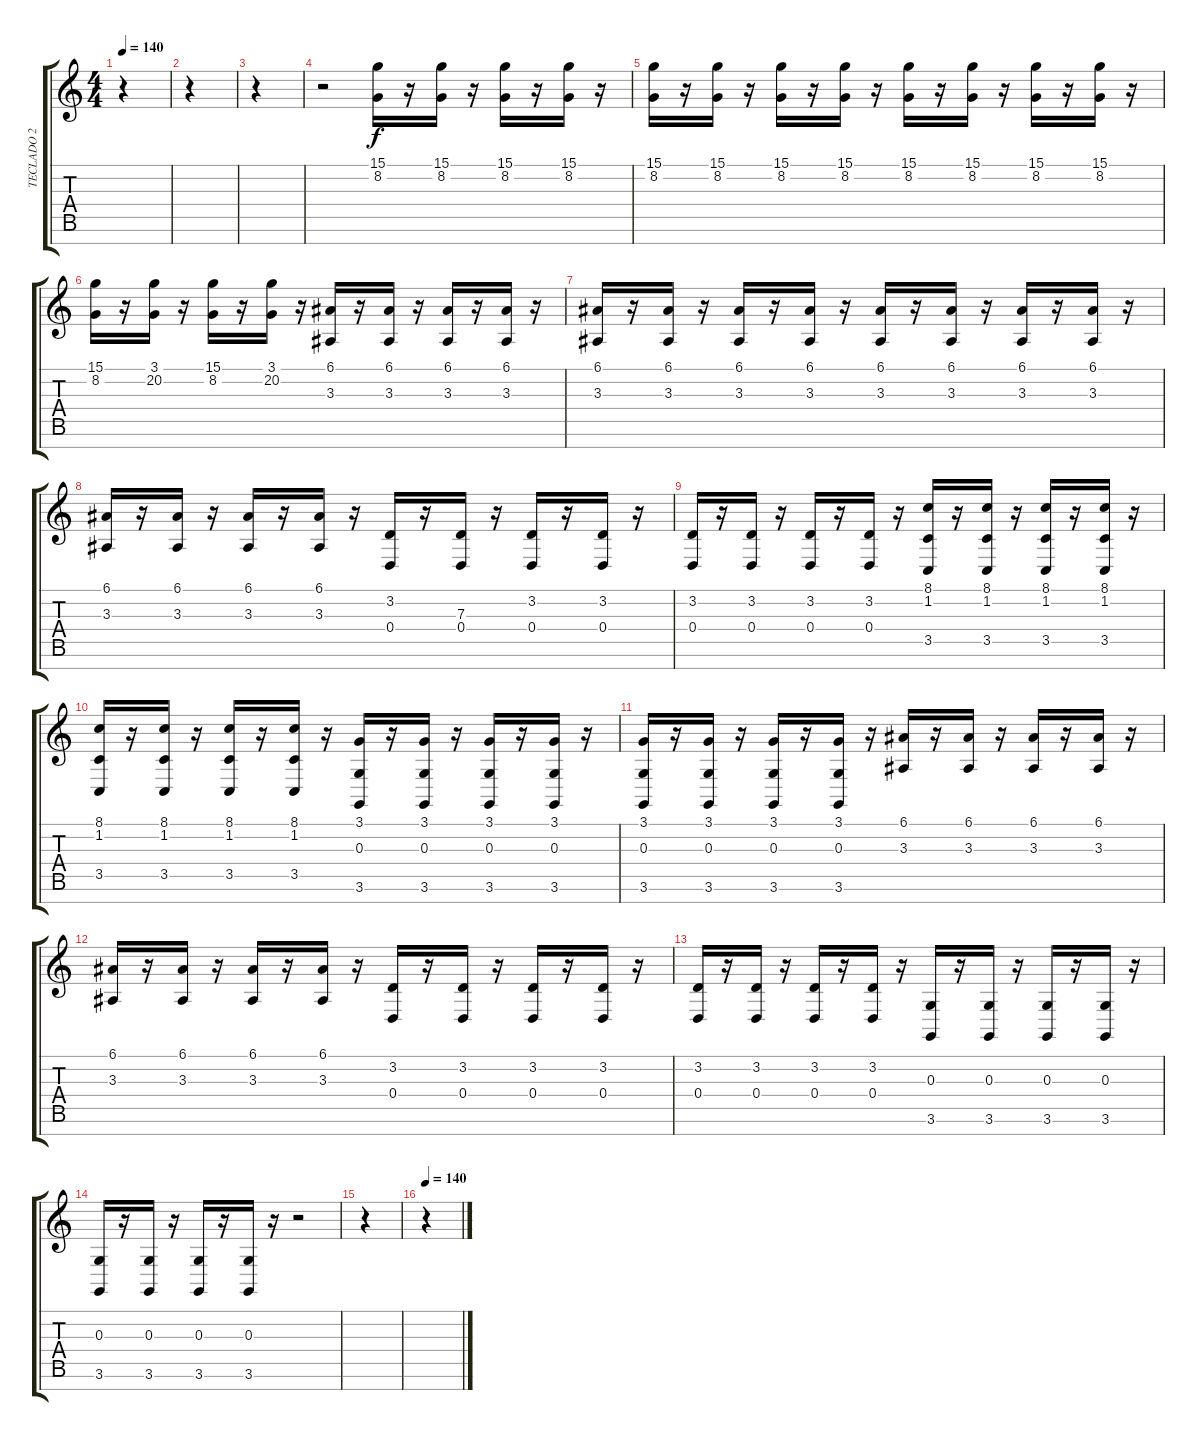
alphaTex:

\track ("TECLADO 2" "TECLADO 2") {instrument stringensemble2}
\staff {score tabs}
\tuning (E4 B3 G3 D3 A2 E2 B1) {hide}
\ts (4 4)
\tempo 140
\clef g2
\ks c
r.4{dy f} |
r.4 |
r.4 |
r.2{volume 16} (15.1 8.2).16 r.16 (15.1 8.2).16 r.16 (15.1 8.2).16 r.16 (15.1 8.2).16 r.16 |
(15.1 8.2).16 r.16 (15.1 8.2).16 r.16 (15.1 8.2).16 r.16 (15.1 8.2).16 r.16 (15.1 8.2).16 r.16 (15.1 8.2).16 r.16 (15.1 8.2).16 r.16 (15.1 8.2).16 r.16 |
(15.1 8.2).16 r.16 (3.1 20.2).16 r.16 (15.1 8.2).16 r.16 (3.1 20.2).16 r.16 (6.1 3.3).16 r.16 (6.1 3.3).16 r.16 (6.1 3.3).16 r.16 (6.1 3.3).16 r.16 |
(6.1 3.3).16 r.16 (6.1 3.3).16 r.16 (6.1 3.3).16 r.16 (6.1 3.3).16 r.16 (6.1 3.3).16 r.16 (6.1 3.3).16 r.16 (6.1 3.3).16 r.16 (6.1 3.3).16 r.16 |
(6.1 3.3).16 r.16 (6.1 3.3).16 r.16 (6.1 3.3).16 r.16 (6.1 3.3).16 r.16 (3.2 0.4).16 r.16 (7.3 0.4).16 r.16 (3.2 0.4).16 r.16 (3.2 0.4).16 r.16 |
(3.2 0.4).16 r.16 (3.2 0.4).16 r.16 (3.2 0.4).16 r.16 (3.2 0.4).16 r.16 (8.1 1.2 3.5).16 r.16 (8.1 1.2 3.5).16 r.16 (8.1 1.2 3.5).16 r.16 (8.1 1.2 3.5).16 r.16 |
(8.1 1.2 3.5).16 r.16 (8.1 1.2 3.5).16 r.16 (8.1 1.2 3.5).16 r.16 (8.1 1.2 3.5).16 r.16 (3.1 0.3 3.6).16 r.16 (3.1 0.3 3.6).16 r.16 (3.1 0.3 3.6).16 r.16 (3.1 0.3 3.6).16 r.16 |
(3.1 0.3 3.6).16 r.16 (3.1 0.3 3.6).16 r.16 (3.1 0.3 3.6).16 r.16 (3.1 0.3 3.6).16 r.16 (6.1 3.3).16 r.16 (6.1 3.3).16 r.16 (6.1 3.3).16 r.16 (6.1 3.3).16 r.16 |
(6.1 3.3).16 r.16 (6.1 3.3).16 r.16 (6.1 3.3).16 r.16 (6.1 3.3).16 r.16 (3.2 0.4).16 r.16 (3.2 0.4).16 r.16 (3.2 0.4).16 r.16 (3.2 0.4).16 r.16 |
(3.2 0.4).16 r.16 (3.2 0.4).16 r.16 (3.2 0.4).16 r.16 (3.2 0.4).16 r.16 (0.3 3.6).16 r.16 (0.3 3.6).16 r.16 (0.3 3.6).16 r.16 (0.3 3.6).16 r.16 |
(0.3 3.6).16 r.16 (0.3 3.6).16 r.16 (0.3 3.6).16 r.16 (0.3 3.6).16 r.16 r.2 |
r.4 |
\tempo 140
r.4
